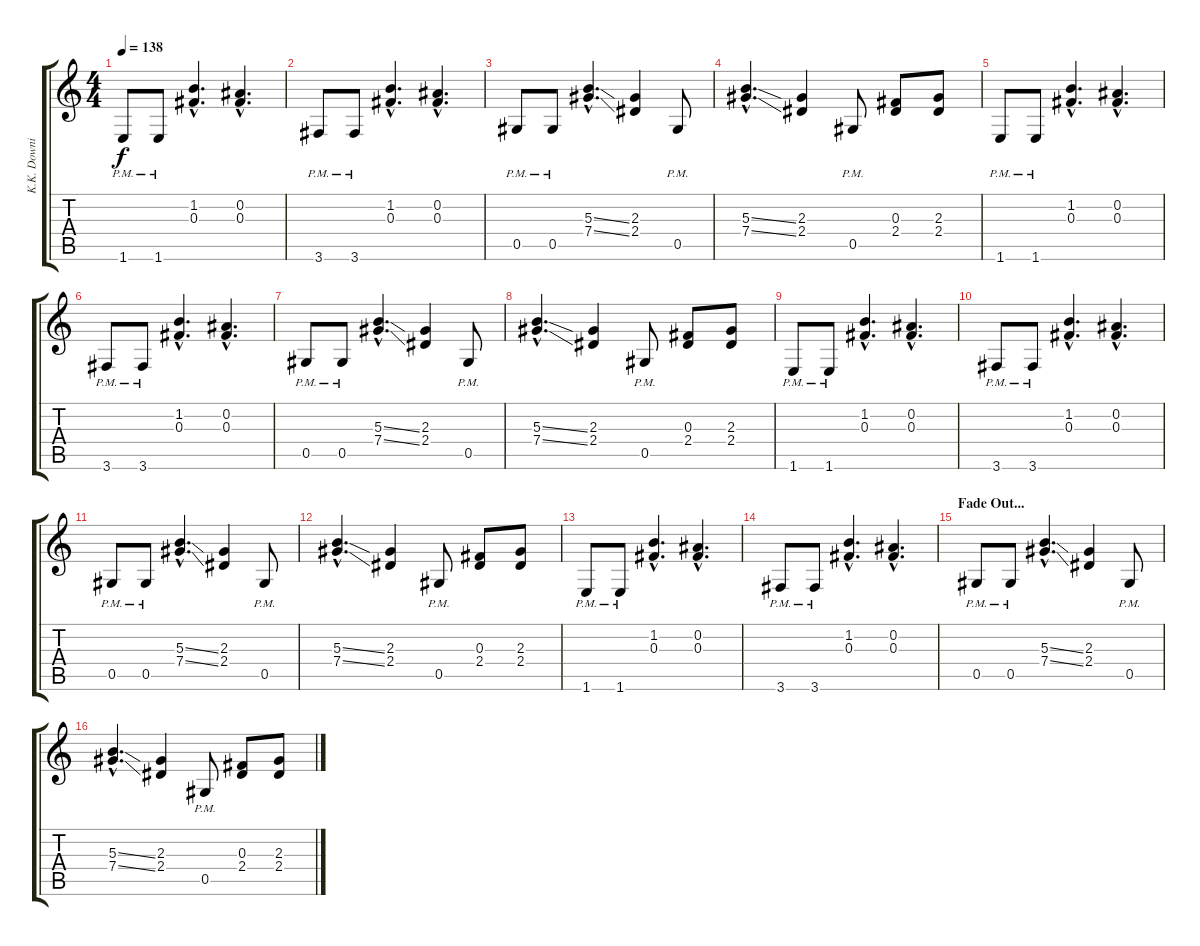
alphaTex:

\track ("K.K. Downing" "K.K. Downi") {instrument overdrivenguitar}
\staff {score tabs}
\tuning (Eb4 Bb3 Gb3 Db3 Ab2 Eb2) {hide}
\ts (4 4)
\tempo 138
\clef g2
\ks c
1.6{pm}.8{dy f} 1.6{pm}.8 (1.2{hac} 0.3{hac}).4{d} (0.2{hac} 0.3{hac}).4{d} |
3.6{pm}.8 3.6{pm}.8 (1.2{hac} 0.3{hac}).4{d} (0.2{hac} 0.3{hac}).4{d} |
0.5{pm}.8 0.5{pm}.8 (5.3{ss hac} 7.4{ss hac}).4{d} (2.3 2.4).4 0.5{pm}.8 |
(5.3{ss hac} 7.4{ss hac}).4{d} (2.3 2.4).4 0.5{pm}.8 (0.3 2.4).8 (2.3 2.4).8 |
1.6{pm}.8 1.6{pm}.8 (1.2{hac} 0.3{hac}).4{d} (0.2{hac} 0.3{hac}).4{d} |
3.6{pm}.8 3.6{pm}.8 (1.2{hac} 0.3{hac}).4{d} (0.2{hac} 0.3{hac}).4{d} |
0.5{pm}.8 0.5{pm}.8 (5.3{ss hac} 7.4{ss hac}).4{d} (2.3 2.4).4 0.5{pm}.8 |
(5.3{ss hac} 7.4{ss hac}).4{d} (2.3 2.4).4 0.5{pm}.8 (0.3 2.4).8 (2.3 2.4).8 |
1.6{pm}.8 1.6{pm}.8 (1.2{hac} 0.3{hac}).4{d} (0.2{hac} 0.3{hac}).4{d} |
3.6{pm}.8 3.6{pm}.8 (1.2{hac} 0.3{hac}).4{d} (0.2{hac} 0.3{hac}).4{d} |
0.5{pm}.8 0.5{pm}.8 (5.3{ss hac} 7.4{ss hac}).4{d} (2.3 2.4).4 0.5{pm}.8 |
(5.3{ss hac} 7.4{ss hac}).4{d} (2.3 2.4).4 0.5{pm}.8 (0.3 2.4).8 (2.3 2.4).8 |
1.6{pm}.8 1.6{pm}.8 (1.2{hac} 0.3{hac}).4{d} (0.2{hac} 0.3{hac}).4{d} |
3.6{pm}.8 3.6{pm}.8 (1.2{hac} 0.3{hac}).4{d} (0.2{hac} 0.3{hac}).4{d} |
\section ("" "Fade Out...")
0.5{pm}.8 0.5{pm}.8 (5.3{ss hac} 7.4{ss hac}).4{d} (2.3 2.4).4 0.5{pm}.8 |
(5.3{ss hac} 7.4{ss hac}).4{d} (2.3 2.4).4 0.5{pm}.8 (0.3 2.4).8 (2.3 2.4).8
